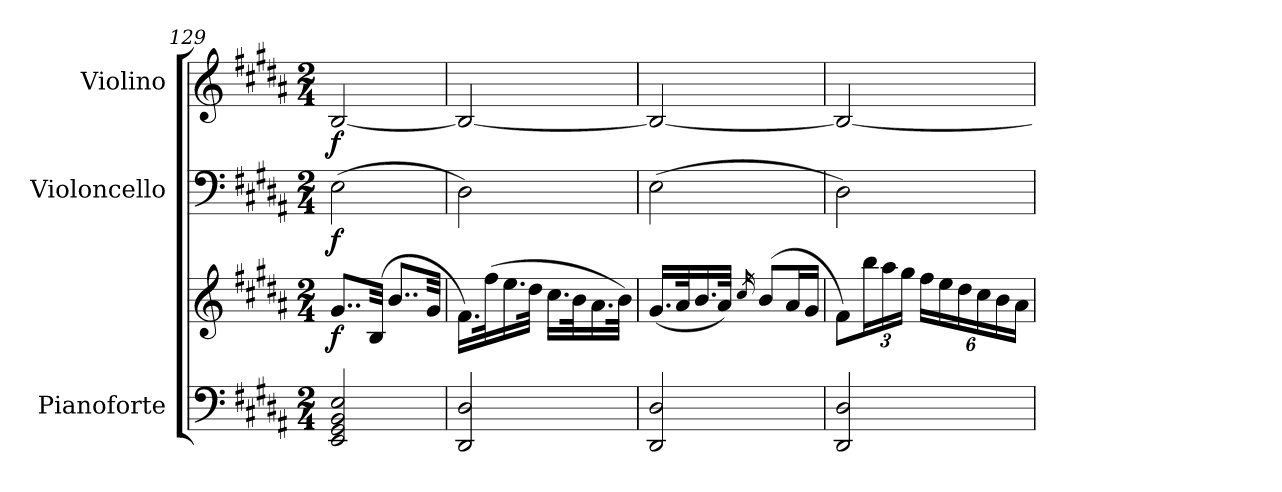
**kern	**kern	**dynam	**kern	**dynam	**kern	**dynam
*part3	*part3	*part3	*part2	*part2	*part1	*part1
*staff4	*staff3	*staff3/4	*staff2	*staff2	*staff1	*staff1
*I"Pianoforte	*	*	*I"Violoncello	*	*I"Violino	*
*I'Pno	*	*	*	*	*	*
*clefF4	*clefG2	*	*clefF4	*	*clefG2	*
*k[f#c#g#d#a#]	*k[f#c#g#d#a#]	*	*k[f#c#g#d#a#]	*	*k[f#c#g#d#a#]	*
*B:	*B:	*	*B:	*	*B:	*
*M2/4	*M2/4	*	*M2/4	*	*M2/4	*
=129	=129	=129	=129	=129	=129	=129
!	!	!LO:DY:b	!	!LO:DY:b	!	!LO:DY:b
2EE/ 2GG#/ 2BB/ 2E/	8..g#/L	f	(>2E\	f	[2B/	f
.	(<32B/Jkk	.	.	.	.	.
.	8..b/L	.	.	.	.	.
.	32g#/Jkk	.	.	.	.	.
=130	=130	=130	=130	=130	=130	=130
2DD#/ 2D#/	16.f#\LL)	.	2D#\)	.	2B/_	.
.	(>32ff#\K	.	.	.	.	.
.	16.ee\	.	.	.	.	.
.	32dd#\JJk	.	.	.	.	.
.	16.cc#\LL	.	.	.	.	.
.	32b\K	.	.	.	.	.
.	16.a#\	.	.	.	.	.
.	32b\JJk)	.	.	.	.	.
=131	=131	=131	=131	=131	=131	=131
2DD#/ 2D#/	(<16.g#/LL	.	(>2E\	.	2B/_	.
.	32a#/K	.	.	.	.	.
.	16.b/	.	.	.	.	.
.	32a#/JJk)	.	.	.	.	.
.	16qcc#/	.	.	.	.	.
.	(<8b/L	.	.	.	.	.
.	16a#/L	.	.	.	.	.
.	16g#/JJ	.	.	.	.	.
!!LO:PB:g=z
=132	=132	=132	=132	=132	=132	=132
2DD#/ 2D#/	8f#\L)	.	2D#\)	.	2B/_	.
*	*Xbrackettup	*	*	*	*	*
.	24bb\L	.	.	.	.	.
.	24aa#\	.	.	.	.	.
.	24gg#\JJ	.	.	.	.	.
.	24ff#\LL	.	.	.	.	.
.	24ee\	.	.	.	.	.
.	24dd#\	.	.	.	.	.
.	24cc#\	.	.	.	.	.
.	24b\	.	.	.	.	.
.	24a#\JJ	.	.	.	.	.
=	=	=	=	=	=	=
*-	*-	*-	*-	*-	*-	*-
